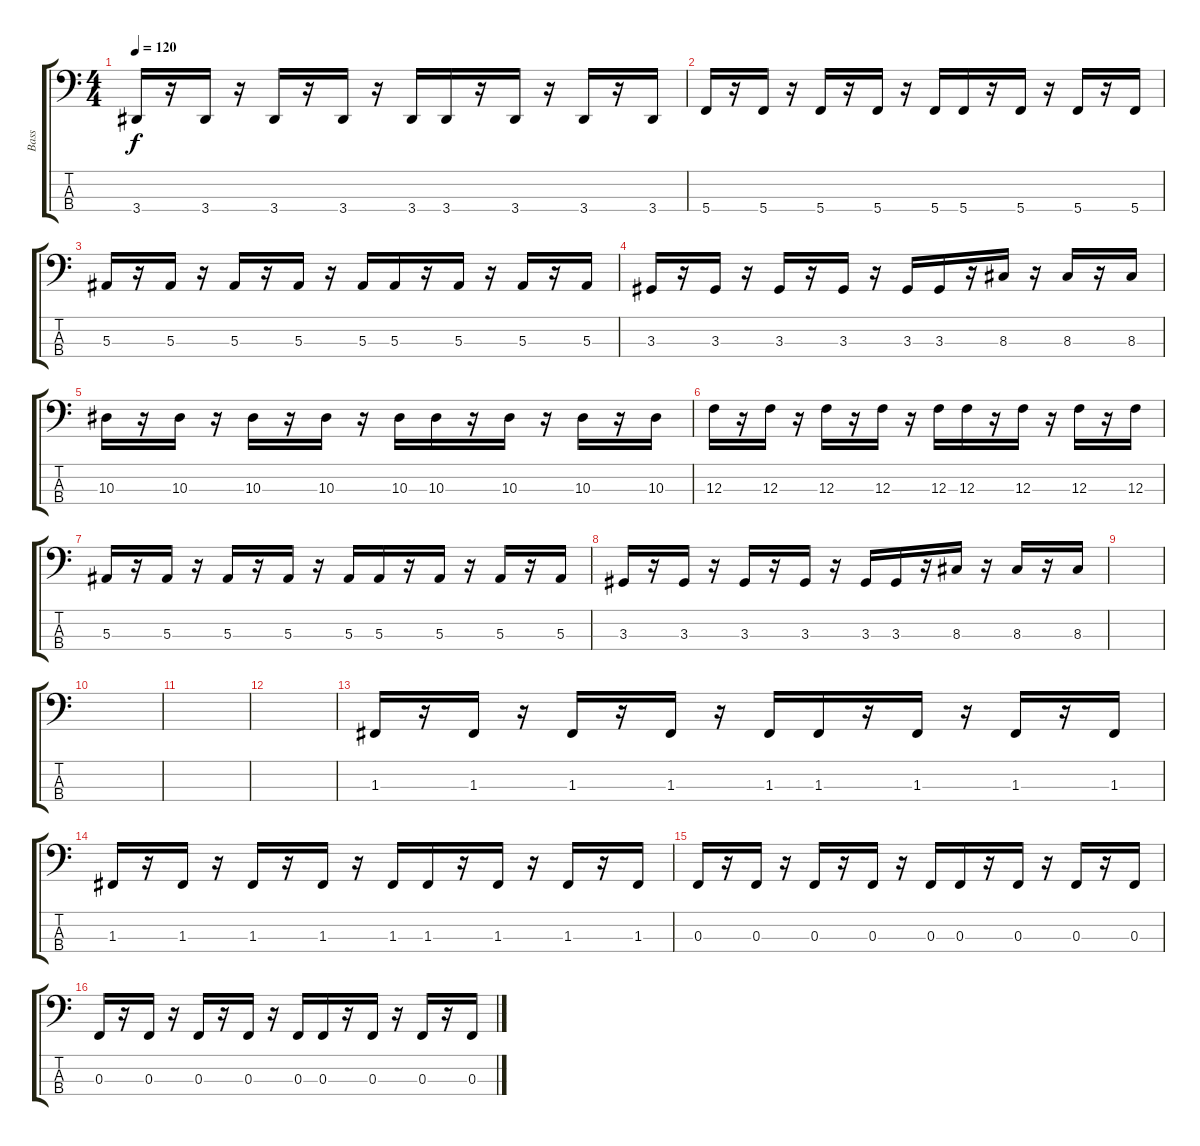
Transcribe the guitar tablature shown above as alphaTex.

\track ("Bass" "Bass") {instrument electricbassfinger}
\staff {score tabs}
\tuning (Eb2 Bb1 F1 C1) {hide}
\ts (4 4)
\tempo 120
\clef f4
\ks c
3.4.16{dy f} r.16 3.4.16 r.16 3.4.16 r.16 3.4.16 r.16 3.4.16 3.4.16 r.16 3.4.16 r.16 3.4.16 r.16 3.4.16 |
5.4.16 r.16 5.4.16 r.16 5.4.16 r.16 5.4.16 r.16 5.4.16 5.4.16 r.16 5.4.16 r.16 5.4.16 r.16 5.4.16 |
5.3.16 r.16 5.3.16 r.16 5.3.16 r.16 5.3.16 r.16 5.3.16 5.3.16 r.16 5.3.16 r.16 5.3.16 r.16 5.3.16 |
3.3.16 r.16 3.3.16 r.16 3.3.16 r.16 3.3.16 r.16 3.3.16 3.3.16 r.16 8.3.16 r.16 8.3.16 r.16 8.3.16 |
10.3.16 r.16 10.3.16 r.16 10.3.16 r.16 10.3.16 r.16 10.3.16 10.3.16 r.16 10.3.16 r.16 10.3.16 r.16 10.3.16 |
12.3.16 r.16 12.3.16 r.16 12.3.16 r.16 12.3.16 r.16 12.3.16 12.3.16 r.16 12.3.16 r.16 12.3.16 r.16 12.3.16 |
5.3.16 r.16 5.3.16 r.16 5.3.16 r.16 5.3.16 r.16 5.3.16 5.3.16 r.16 5.3.16 r.16 5.3.16 r.16 5.3.16 |
3.3.16 r.16 3.3.16 r.16 3.3.16 r.16 3.3.16 r.16 3.3.16 3.3.16 r.16 8.3.16 r.16 8.3.16 r.16 8.3.16 |
|
|
|
|
1.3.16 r.16 1.3.16 r.16 1.3.16 r.16 1.3.16 r.16 1.3.16 1.3.16 r.16 1.3.16 r.16 1.3.16 r.16 1.3.16 |
1.3.16 r.16 1.3.16 r.16 1.3.16 r.16 1.3.16 r.16 1.3.16 1.3.16 r.16 1.3.16 r.16 1.3.16 r.16 1.3.16 |
0.3.16 r.16 0.3.16 r.16 0.3.16 r.16 0.3.16 r.16 0.3.16 0.3.16 r.16 0.3.16 r.16 0.3.16 r.16 0.3.16 |
0.3.16 r.16 0.3.16 r.16 0.3.16 r.16 0.3.16 r.16 0.3.16 0.3.16 r.16 0.3.16 r.16 0.3.16 r.16 0.3.16
